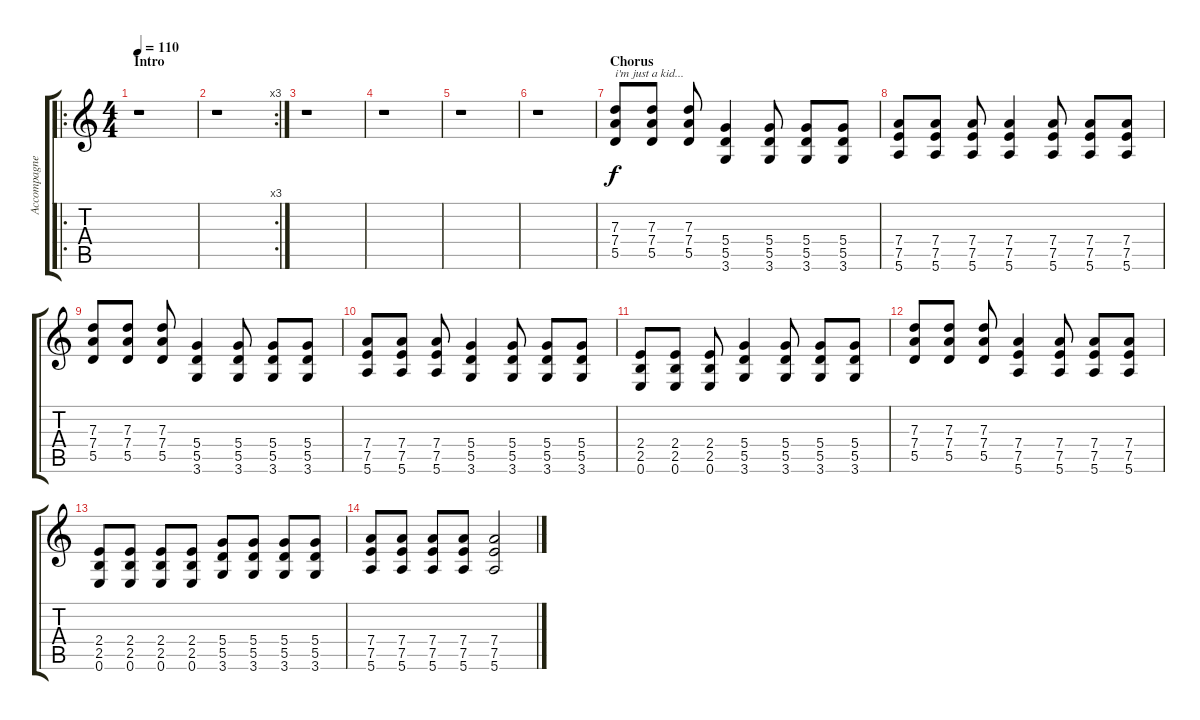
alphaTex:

\track ("Accompagnement" "Accompagne") {instrument distortionguitar}
\staff {score tabs}
\tuning (E4 B3 G3 D3 A2 E2) {hide}
\ro
\ts (4 4)
\section ("" "Intro")
\tempo 110
\clef g2
\ks c
r.1{dy f instrument distortionguitar} |
\rc 3
r.1 |
r.1 |
r.1 |
r.1 |
r.1 |
\section ("" "Chorus")
(7.3 7.4 5.5).8{txt "i'm just a kid..." instrument distortionguitar} (7.3 7.4 5.5).8 (7.3 7.4 5.5).8 (5.4 5.5 3.6).4 (5.4 5.5 3.6).8 (5.4 5.5 3.6).8 (5.4 5.5 3.6).8 |
(7.4 7.5 5.6).8 (7.4 7.5 5.6).8 (7.4 7.5 5.6).8 (7.4 7.5 5.6).4 (7.4 7.5 5.6).8 (7.4 7.5 5.6).8 (7.4 7.5 5.6).8 |
(7.3 7.4 5.5).8 (7.3 7.4 5.5).8 (7.3 7.4 5.5).8 (5.4 5.5 3.6).4 (5.4 5.5 3.6).8 (5.4 5.5 3.6).8 (5.4 5.5 3.6).8 |
(7.4 7.5 5.6).8 (7.4 7.5 5.6).8 (7.4 7.5 5.6).8 (5.4 5.5 3.6).4 (5.4 5.5 3.6).8 (5.4 5.5 3.6).8 (5.4 5.5 3.6).8 |
(2.4 2.5 0.6).8 (2.4 2.5 0.6).8 (2.4 2.5 0.6).8 (5.4 5.5 3.6).4 (5.4 5.5 3.6).8 (5.4 5.5 3.6).8 (5.4 5.5 3.6).8 |
(7.3 7.4 5.5).8 (7.3 7.4 5.5).8 (7.3 7.4 5.5).8 (7.4 7.5 5.6).4 (7.4 7.5 5.6).8 (7.4 7.5 5.6).8 (7.4 7.5 5.6).8 |
(2.4 2.5 0.6).8 (2.4 2.5 0.6).8 (2.4 2.5 0.6).8 (2.4 2.5 0.6).8 (5.4 5.5 3.6).8 (5.4 5.5 3.6).8 (5.4 5.5 3.6).8 (5.4 5.5 3.6).8 |
(7.4 7.5 5.6).8 (7.4 7.5 5.6).8 (7.4 7.5 5.6).8 (7.4 7.5 5.6).8 (7.4 7.5 5.6).2
